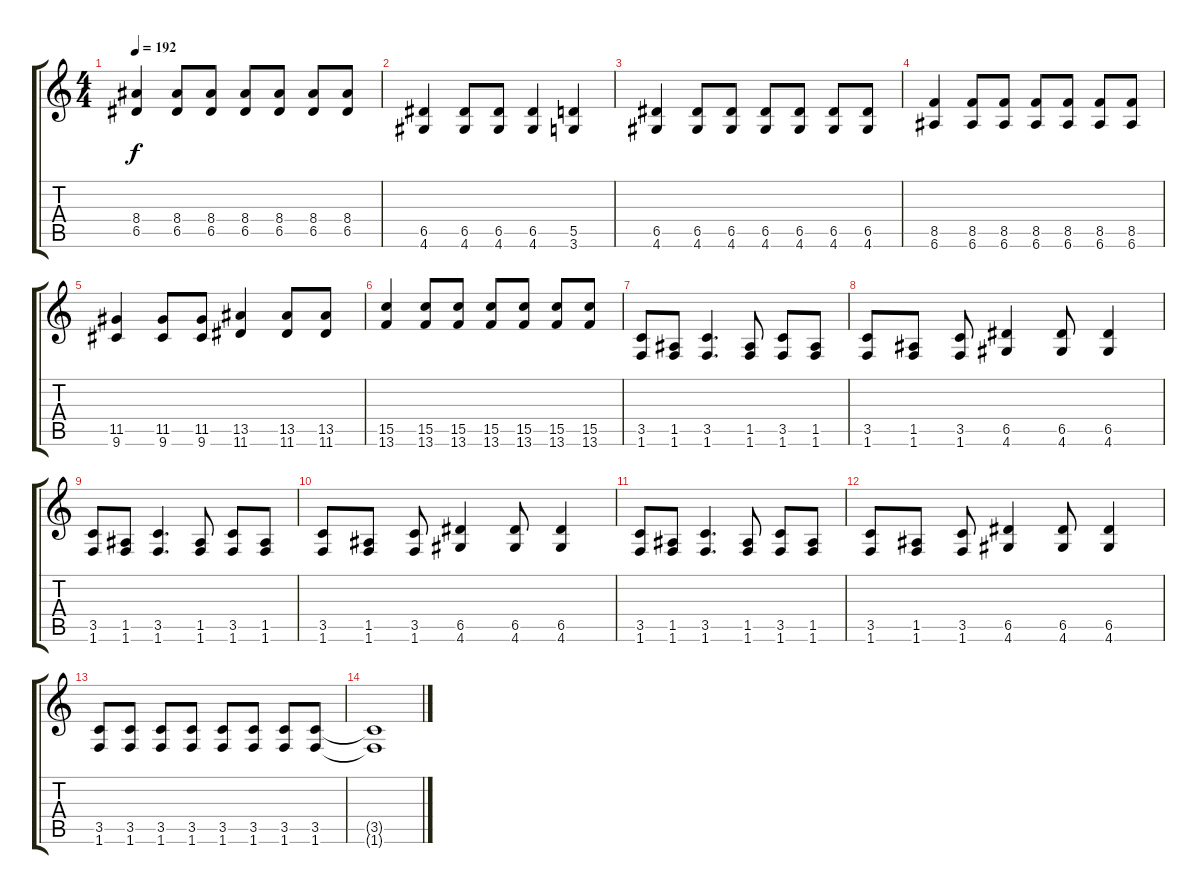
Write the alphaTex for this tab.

\track "" {instrument distortionguitar}
\staff {score tabs}
\tuning (E4 B3 G3 D3 A2 E2) {hide}
\ts (4 4)
\tempo 192
\clef g2
\ks c
(8.4 6.5).4{dy f} (8.4 6.5).8 (8.4 6.5).8 (8.4 6.5).8 (8.4 6.5).8 (8.4 6.5).8 (8.4 6.5).8 |
(6.5 4.6).4 (6.5 4.6).8 (6.5 4.6).8 (6.5 4.6).4 (5.5 3.6).4 |
(6.5 4.6).4 (6.5 4.6).8 (6.5 4.6).8 (6.5 4.6).8 (6.5 4.6).8 (6.5 4.6).8 (6.5 4.6).8 |
(8.5 6.6).4 (8.5 6.6).8 (8.5 6.6).8 (8.5 6.6).8 (8.5 6.6).8 (8.5 6.6).8 (8.5 6.6).8 |
(11.5 9.6).4 (11.5 9.6).8 (11.5 9.6).8 (13.5 11.6).4 (13.5 11.6).8 (13.5 11.6).8 |
(15.5 13.6).4 (15.5 13.6).8 (15.5 13.6).8 (15.5 13.6).8 (15.5 13.6).8 (15.5 13.6).8 (15.5 13.6).8 |
(3.5 1.6).8 (1.5 1.6).8 (3.5 1.6).4{d} (1.5 1.6).8 (3.5 1.6).8 (1.5 1.6).8 |
(3.5 1.6).8 (1.5 1.6).8 (3.5 1.6).8 (6.5 4.6).4 (6.5 4.6).8 (6.5 4.6).4 |
(3.5 1.6).8 (1.5 1.6).8 (3.5 1.6).4{d} (1.5 1.6).8 (3.5 1.6).8 (1.5 1.6).8 |
(3.5 1.6).8 (1.5 1.6).8 (3.5 1.6).8 (6.5 4.6).4 (6.5 4.6).8 (6.5 4.6).4 |
(3.5 1.6).8 (1.5 1.6).8 (3.5 1.6).4{d} (1.5 1.6).8 (3.5 1.6).8 (1.5 1.6).8 |
(3.5 1.6).8 (1.5 1.6).8 (3.5 1.6).8 (6.5 4.6).4 (6.5 4.6).8 (6.5 4.6).4 |
(3.5 1.6).8 (3.5 1.6).8 (3.5 1.6).8 (3.5 1.6).8 (3.5 1.6).8 (3.5 1.6).8 (3.5 1.6).8 (3.5 1.6).8 |
(3.5{t} 1.6{t}).1
